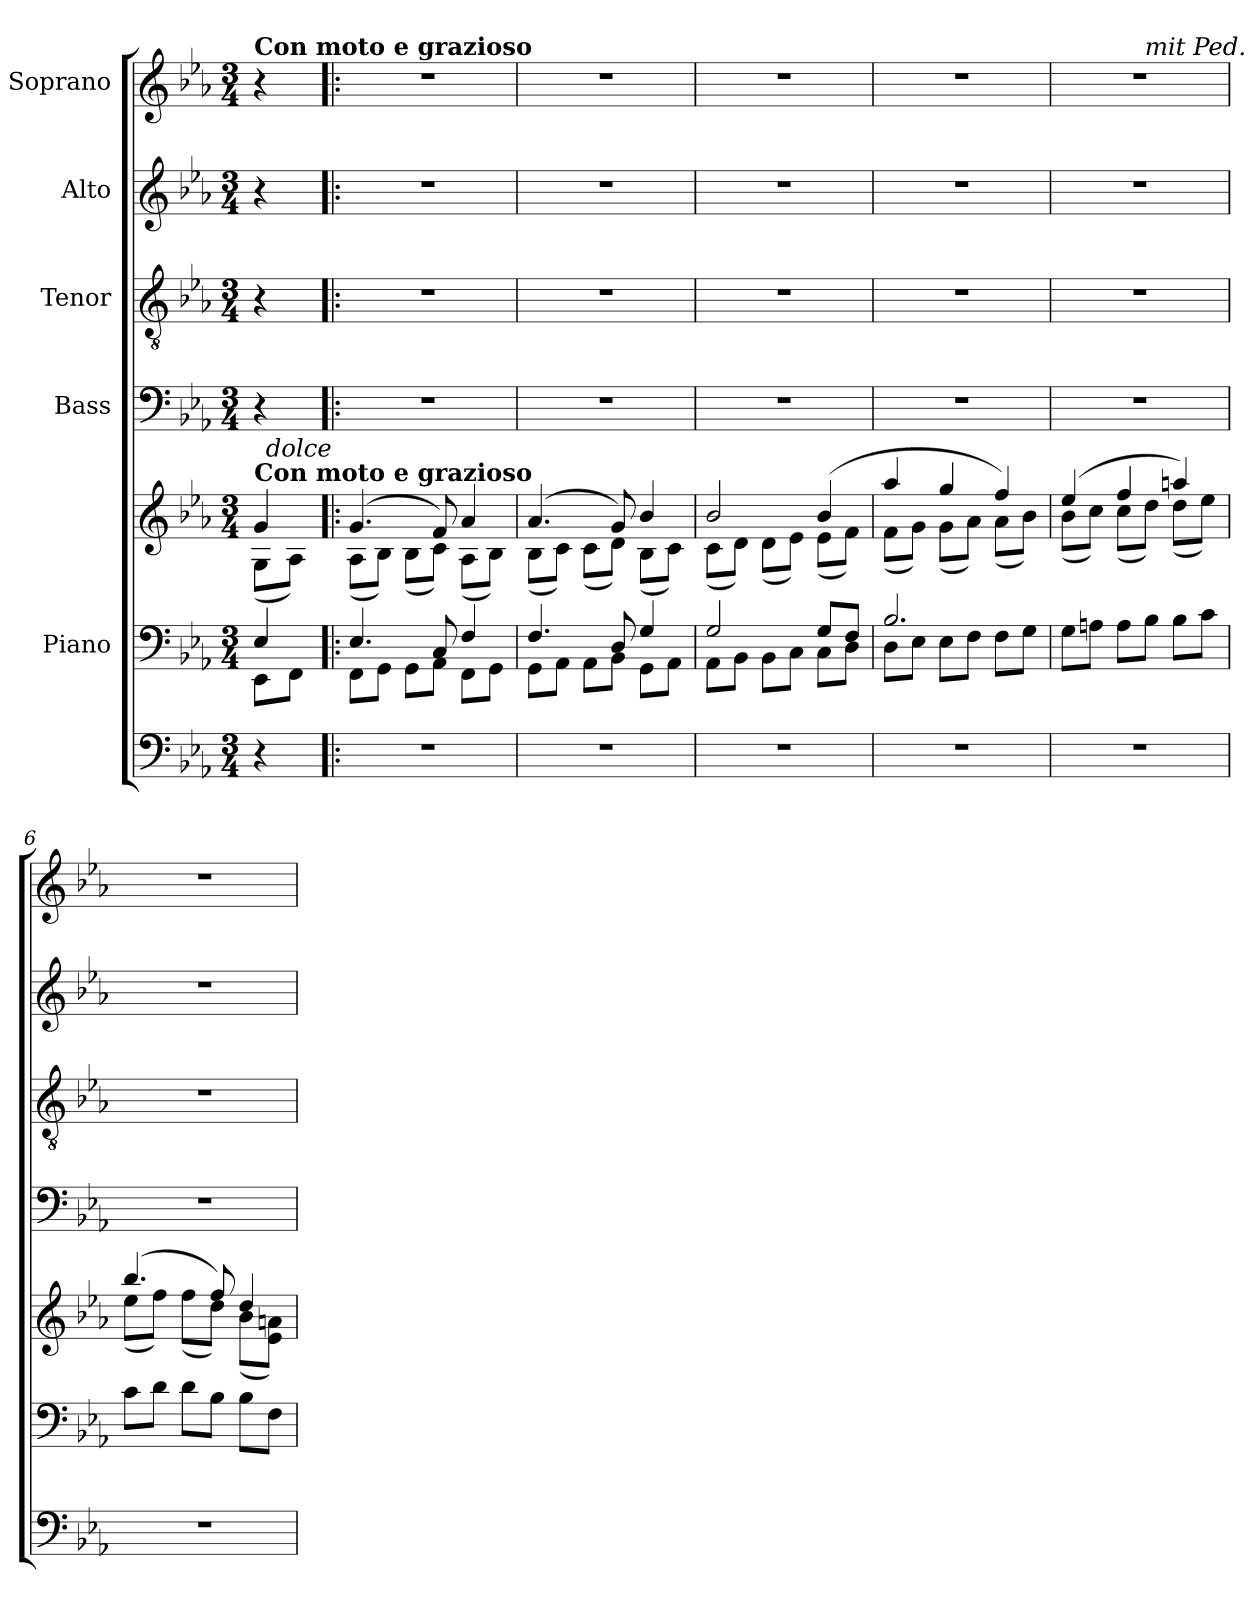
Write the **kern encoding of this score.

**kern	**kern	**kern	**kern	**kern	**kern	**kern
*part6	*part5	*part5	*part4	*part3	*part2	*part1
*staff7	*staff6	*staff5	*staff4	*staff3	*staff2	*staff1
*	*I"Piano	*	*I"Bass	*I"Tenor	*I"Alto	*I"Soprano
*clefF4	*clefF4	*clefG2	*clefF4	*clefGv2	*clefG2	*clefG2
*k[b-e-a-]	*k[b-e-a-]	*k[b-e-a-]	*k[b-e-a-]	*k[b-e-a-]	*k[b-e-a-]	*k[b-e-a-]
*E-:	*E-:	*E-:	*E-:	*E-:	*E-:	*E-:
*M3/4	*M3/4	*M3/4	*M3/4	*M3/4	*M3/4	*M3/4
=	=	=	=	=	=	=
*	*^	*^	*	*	*	*
!	!	!	!	!	!	!	!	!LO:TX:a:B:t=Con moto e grazioso
!	!	!	!LO:TX:a:B:t=Con moto e grazioso	!	!	!	!	!
*	*	*	*	*^	*	*	*	*
4r	4E-/	8EE-\L	4g/	(8G\L	32ryy	4r	4r	4r	4r
!	!	!	!	!	!LO:TX:a:i:t=dolce	!	!	!	!
.	.	.	.	.	8..ryy	.	.	.	.
.	.	8FF\J	.	8A-\J)	.	.	.	.	.
*	*	*	*	*v	*v	*	*	*	*
=1!|:	=1!|:	=1!|:	=1!|:	=1!|:	=1!|:	=1!|:	=1!|:	=1!|:
2.r	4.E-/	8FF\L	(4.g/	(8A-\L	2.r	2.r	2.r	2.r
.	.	8GG\J	.	8B-\J)	.	.	.	.
.	.	8GG\L	.	(8B-\L	.	.	.	.
.	8C/	8AA-\J	8f/)	8c\J)	.	.	.	.
.	4F/	8FF\L	4a-/	(8A-\L	.	.	.	.
.	.	8GG\J	.	8B-\J)	.	.	.	.
=2	=2	=2	=2	=2	=2	=2	=2	=2
2.r	4.F/	8GG\L	(4.a-/	(8B-\L	2.r	2.r	2.r	2.r
.	.	8AA-\J	.	8c\J)	.	.	.	.
.	.	8AA-\L	.	(8c\L	.	.	.	.
.	8D/	8BB-\J	8g/)	8d\J)	.	.	.	.
.	4G/	8GG\L	4b-/	(8B-\L	.	.	.	.
.	.	8AA-\J	.	8c\J)	.	.	.	.
=3	=3	=3	=3	=3	=3	=3	=3	=3
2.r	2G/	8AA-\L	2b-/	(8c\L	2.r	2.r	2.r	2.r
.	.	8BB-\J	.	8d\J)	.	.	.	.
.	.	8BB-\L	.	(8d\L	.	.	.	.
.	.	8C\J	.	8e-\J)	.	.	.	.
.	8G/L	8C\L	(4b-/	(8e-\L	.	.	.	.
.	8F/J	8D\J	.	8f\J)	.	.	.	.
=4	=4	=4	=4	=4	=4	=4	=4	=4
2.r	2.B-/	8D\L	4aa-/	(8f\L	2.r	2.r	2.r	2.r
.	.	8E-\J	.	8g\J)	.	.	.	.
.	.	8E-\L	4gg/	(8g\L	.	.	.	.
.	.	8F\J	.	8a-\J)	.	.	.	.
.	.	8F\L	4ff/)	(8a-\L	.	.	.	.
.	.	8G\J	.	8b-\J)	.	.	.	.
*	*v	*v	*	*	*	*	*	*
!!LO:LB:g=z
=5	=5	=5	=5	=5	=5	=5	=5
*	*	*	*	*	*	*	*^
2.r	8G\L	(4ee-/	(8b-\L	2.r	2.r	2.r	2.r	4.ryy
.	8An\J	.	8cc\J)	.	.	.	.	.
.	8A\L	4ff/	(8cc\L	.	.	.	.	.
!	!	!	!	!	!	!	!	!LO:TX:a:i:t=mit Ped.
.	8B-\J	.	8dd\J)	.	.	.	.	4.ryy
.	8B-\L	4aan/)	(8dd\L	.	.	.	.	.
.	8c\J	.	8ee-\J)	.	.	.	.	.
*	*	*	*	*	*	*	*v	*v
=6	=6	=6	=6	=6	=6	=6	=6
2.r	8c\L	(4.bb-/	(8ee-\L	2.r	2.r	2.r	2.r
.	8d\J	.	8ff\J)	.	.	.	.
.	8d\L	.	(8ff\L	.	.	.	.
.	8B-\J	8ff/)	8dd\J)	.	.	.	.
.	8B-\L	4dd/	(8b-\L	.	.	.	.
.	8F\J	.	8e-\ 8an\J)	.	.	.	.
*	*	*v	*v	*	*	*	*
=	=	=	=	=	=	=
*-	*-	*-	*-	*-	*-	*-
